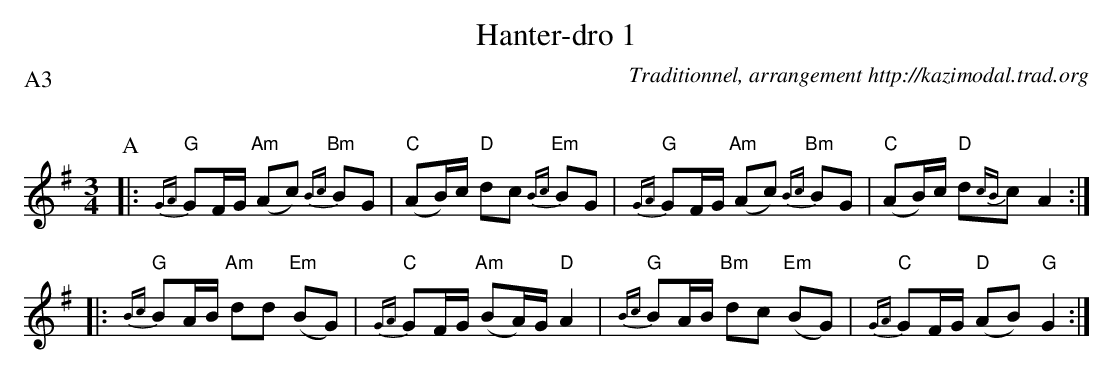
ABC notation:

X:1
T:Hanter-dro 1
C:Traditionnel, arrangement http://kazimodal.trad.org
Q:C2=95
P:A3
M:3/4
K:G
P:A
|: "G"{GA}GF/2G/2 "Am"(Ac) "Bm"{Bc}BG | "C"(AB/2)c/2 "D"dc "Em"{Bc}BG |\
"G"{GA}GF/2G/2 "Am"(Ac) "Bm"{Bc}BG | "C"(AB/2)c/2 "D"d{cB}c A2 :|
|: "G"{Bc}BA/2B/2 "Am"dd "Em"(BG) | "C"{GA}GF/2G/2 "Am"(BA/2)G/2 "D"A2 |\
"G"{Bc}BA/2B/2 "Bm"dc "Em"(BG) | "C"{GA}GF/2G/2 "D"(AB) "G"G2 :|
